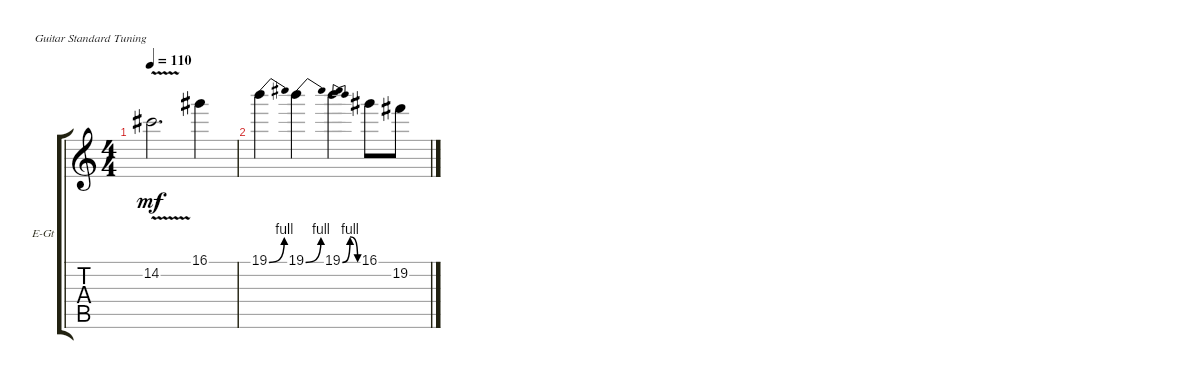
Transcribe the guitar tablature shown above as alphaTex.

\defaultSystemsLayout 4
\bracketExtendMode groupsimilarinstruments
\firstSystemTrackNameOrientation horizontal
\otherSystemsTrackNameOrientation horizontal
\track ("Lead Guitar" "E-Gt") {instrument distortionguitar}
\staff {score tabs}
\tuning (E4 B3 G3 D3 A2 E2)
\ts (4 4)
\tempo 110
\clef g2
\ks c
14.2{v}.2{d dy mf} 16.1.4 |
19.1{be (bend 0 0 15 4)}.4 19.1{be (bend 0 0 15 4)}.4 19.1{be (bendrelease 0 0 10.2 4 20.4 4 30 0)}.4 16.1.8 19.2.8
